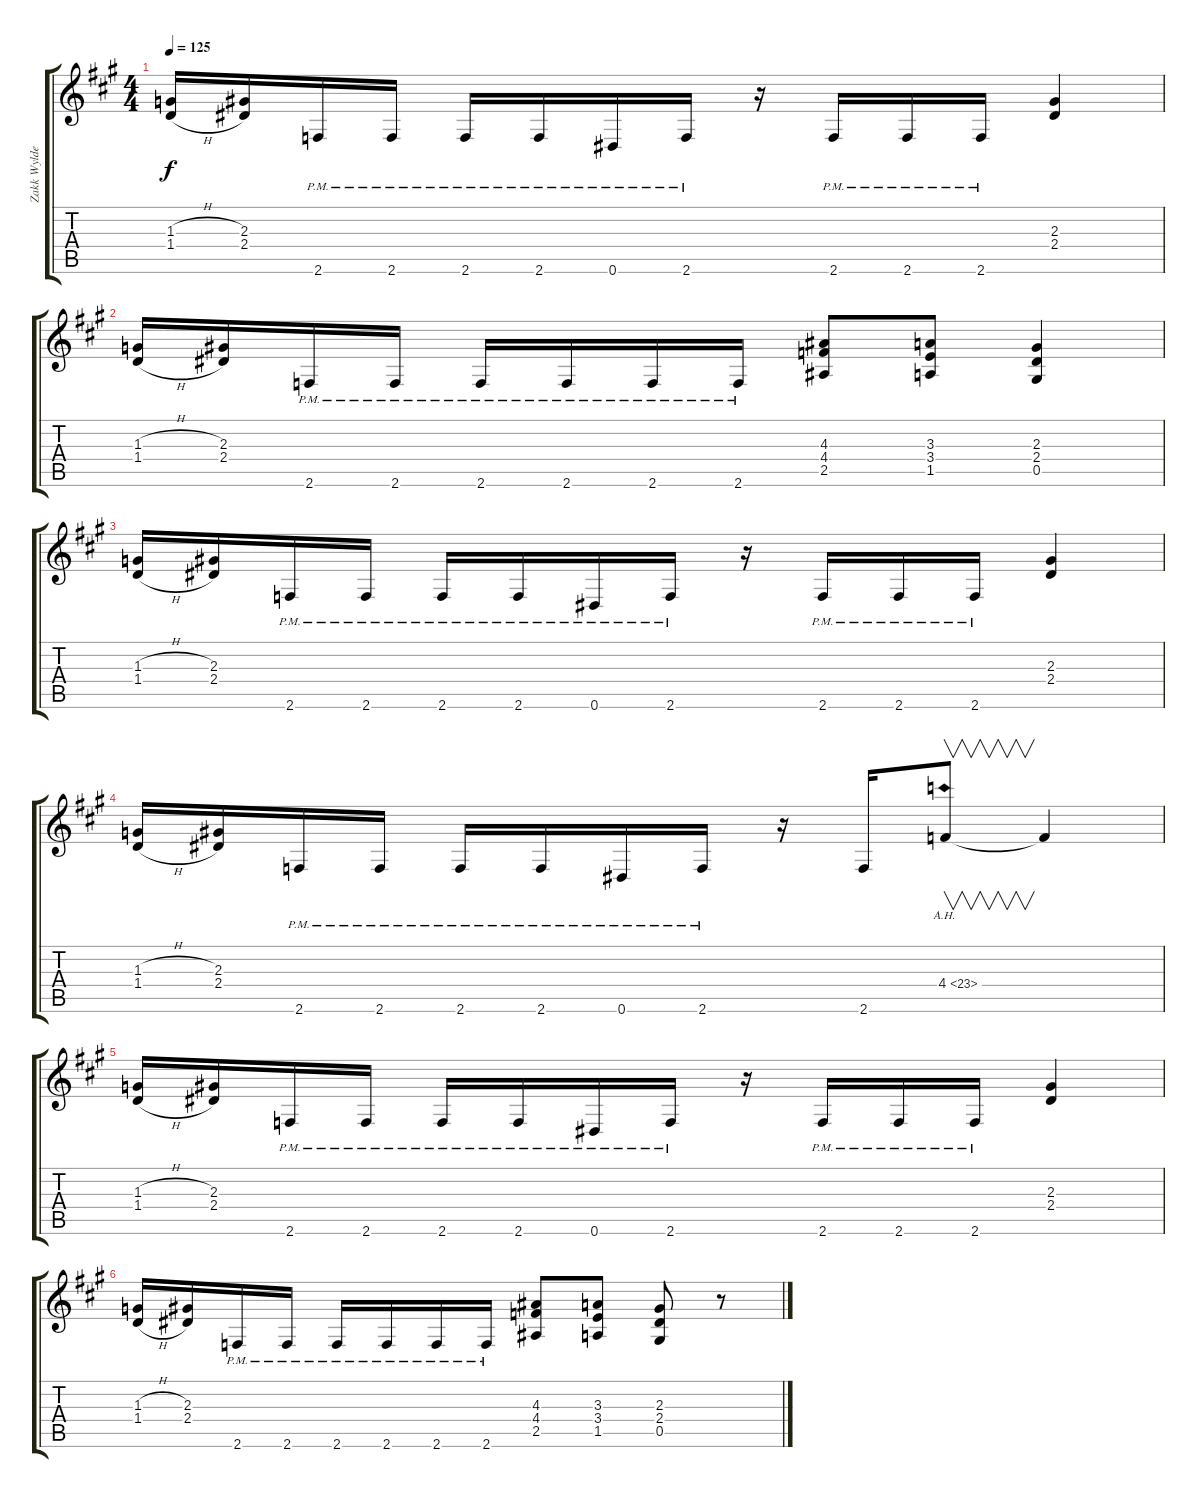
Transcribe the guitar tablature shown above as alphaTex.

\track ("Zakk Wylde - Rhytm Guitar II" "Zakk Wylde") {instrument overdrivenguitar}
\staff {score tabs}
\tuning (Eb4 Bb3 Gb3 Db3 Ab2 Eb2) {hide}
\ts (4 4)
\tempo 125
\clef g2
\ks a
(1.3{h} 1.4{h}).16{dy f} (2.3 2.4).16 2.6{pm}.16 2.6{pm}.16 2.6{pm}.16 2.6{pm}.16 0.6{pm}.16 2.6{pm}.16 r.16 2.6{pm}.16 2.6{pm}.16 2.6{pm}.16 (2.3 2.4).4 |
(1.3{h} 1.4{h}).16 (2.3 2.4).16 2.6{pm}.16 2.6{pm}.16 2.6{pm}.16 2.6{pm}.16 2.6{pm}.16 2.6{pm}.16 (4.3 4.4 2.5).8 (3.3 3.4 1.5).8 (2.3 2.4 0.5).4 |
(1.3{h} 1.4{h}).16 (2.3 2.4).16 2.6{pm}.16 2.6{pm}.16 2.6{pm}.16 2.6{pm}.16 0.6{pm}.16 2.6{pm}.16 r.16 2.6{pm}.16 2.6{pm}.16 2.6{pm}.16 (2.3 2.4).4 |
(1.3{h} 1.4{h}).16 (2.3 2.4).16 2.6{pm}.16 2.6{pm}.16 2.6{pm}.16 2.6{pm}.16 0.6{pm}.16 2.6{pm}.16 r.16 2.6.16 4.4{ah 19}.8{v} 4.4{t}.4 |
(1.3{h} 1.4{h}).16 (2.3 2.4).16 2.6{pm}.16 2.6{pm}.16 2.6{pm}.16 2.6{pm}.16 0.6{pm}.16 2.6{pm}.16 r.16 2.6{pm}.16 2.6{pm}.16 2.6{pm}.16 (2.3 2.4).4 |
(1.3{h} 1.4{h}).16 (2.3 2.4).16 2.6{pm}.16 2.6{pm}.16 2.6{pm}.16 2.6{pm}.16 2.6{pm}.16 2.6{pm}.16 (4.3 4.4 2.5).8 (3.3 3.4 1.5).8 (2.3 2.4 0.5).8 r.8
